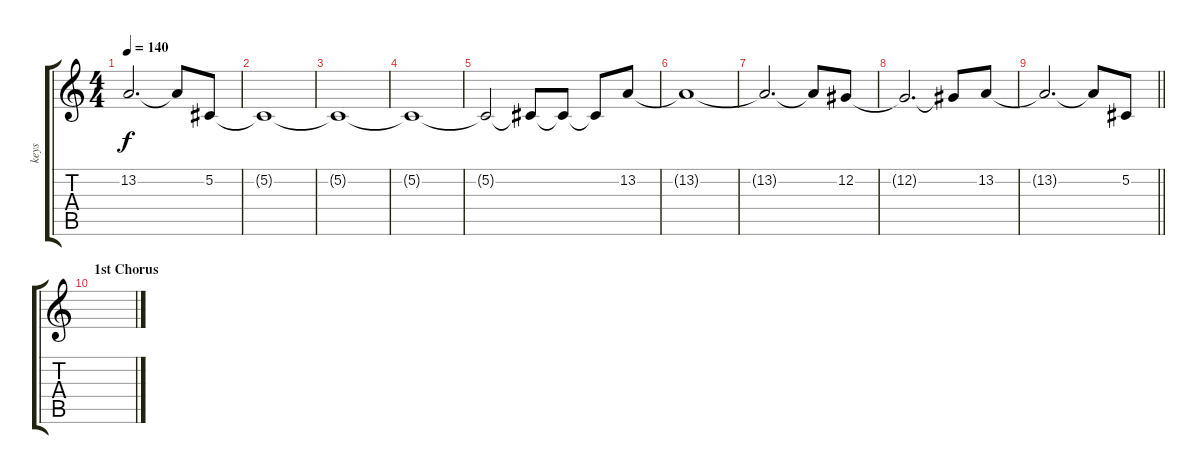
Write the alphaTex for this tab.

\track ("keys" "keys") {instrument synthstrings2}
\staff {score tabs}
\tuning (Db4 Ab3 E3 B2 Gb2 B1) {hide}
\ts (4 4)
\tempo 140
\clef g2
\ks c
13.2{t}.2{d dy f} 13.2{t}.8 5.2.8 |
5.2{t}.1 |
5.2{t}.1 |
5.2{t}.1 |
5.2{t}.2 5.2{t}.8 5.2{t}.8 5.2{t}.8 13.2.8 |
13.2{t}.1 |
13.2{t}.2{d} 13.2{t}.8 12.2.8 |
12.2{t}.2{d} 12.2{t}.8 13.2.8 |
\barLineRight lightlight
13.2{t}.2{d} 13.2{t}.8 5.2.8 |
\section ("" "1st Chorus")
